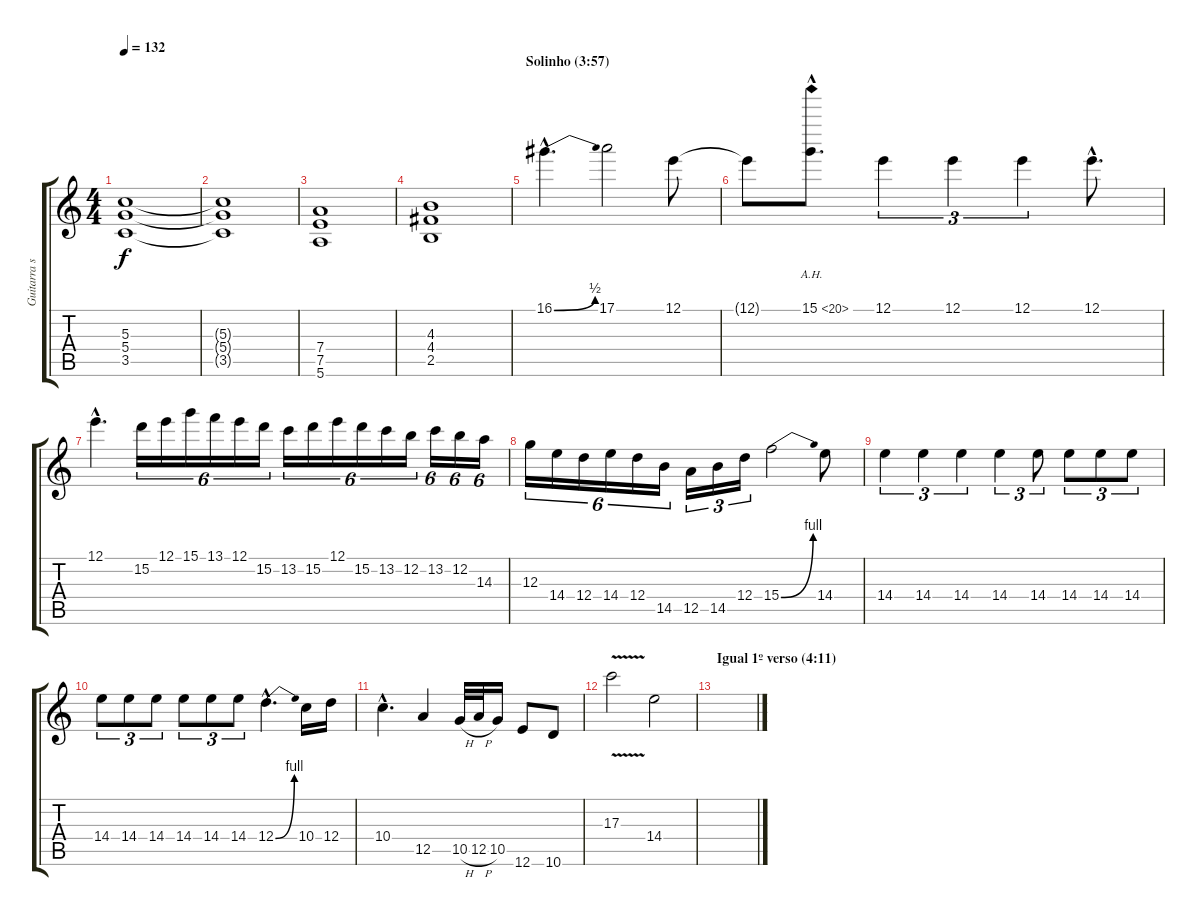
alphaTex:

\track ("Guitarra solo [Hugo Mariutti]" "Guitarra s") {instrument distortionguitar}
\staff {score tabs}
\tuning (E4 B3 G3 D3 A2 E2) {hide}
\ts (4 4)
\tempo 132
\clef g2
\ks c
(5.3 5.4 3.5).1{dy f balance 8} |
(5.3{t} 5.4{t} 3.5{t}).1 |
(7.4 7.5 5.6).1 |
(4.3 4.4 2.5).1 |
\section ("" "Solinho (3:57)")
16.1{be (bend 0 0 60 2) hac}.4{d} 17.1.2 12.1.8 |
12.1{t}.8 15.1{ah 5 hac}.8{d} 12.1.4{tu (3 2)} 12.1.4{tu (3 2)} 12.1.4{tu (3 2)} 12.1{hac}.8{d} |
12.1{hac}.4{d} 15.2.16{tu (6 4)} 12.1.16{tu (6 4)} 15.1.16{tu (6 4)} 13.1.16{tu (6 4)} 12.1.16{tu (6 4)} 15.2.16{tu (6 4)} 13.2.16{tu (6 4)} 15.2.16{tu (6 4)} 12.1.16{tu (6 4)} 15.2.16{tu (6 4)} 13.2.16{tu (6 4)} 12.2.16{tu (6 4)} 13.2.16{tu (6 4)} 12.2.16{tu (6 4)} 14.3.16{tu (6 4)} |
12.3.16{tu (6 4)} 14.4.16{tu (6 4)} 12.4.16{tu (6 4)} 14.4.16{tu (6 4)} 12.4.16{tu (6 4)} 14.5.16{tu (6 4)} 12.5.16{tu (3 2)} 14.5.16{tu (3 2)} 12.4.16{tu (3 2)} 15.4{be (bend 0 0 60 4)}.2 14.4.8 |
14.4.4{tu (3 2)} 14.4.4{tu (3 2)} 14.4.4{tu (3 2)} 14.4.4{tu (3 2)} 14.4.8{tu (3 2)} 14.4.8{tu (3 2)} 14.4.8{tu (3 2)} 14.4.8{tu (3 2)} |
14.4.8{tu (3 2)} 14.4.8{tu (3 2)} 14.4.8{tu (3 2)} 14.4.8{tu (3 2)} 14.4.8{tu (3 2)} 14.4.8{tu (3 2)} 12.4{be (bend 0 0 60 4) hac}.4{d} 10.4.16 12.4.16 |
10.4{hac}.4{d} 12.5.4 10.5{h}.32 12.5{h}.32 10.5.16 12.6.8 10.6.8 |
17.3{v}.2 14.4.2 |
\section ("" "Igual 1º verso (4:11)")
